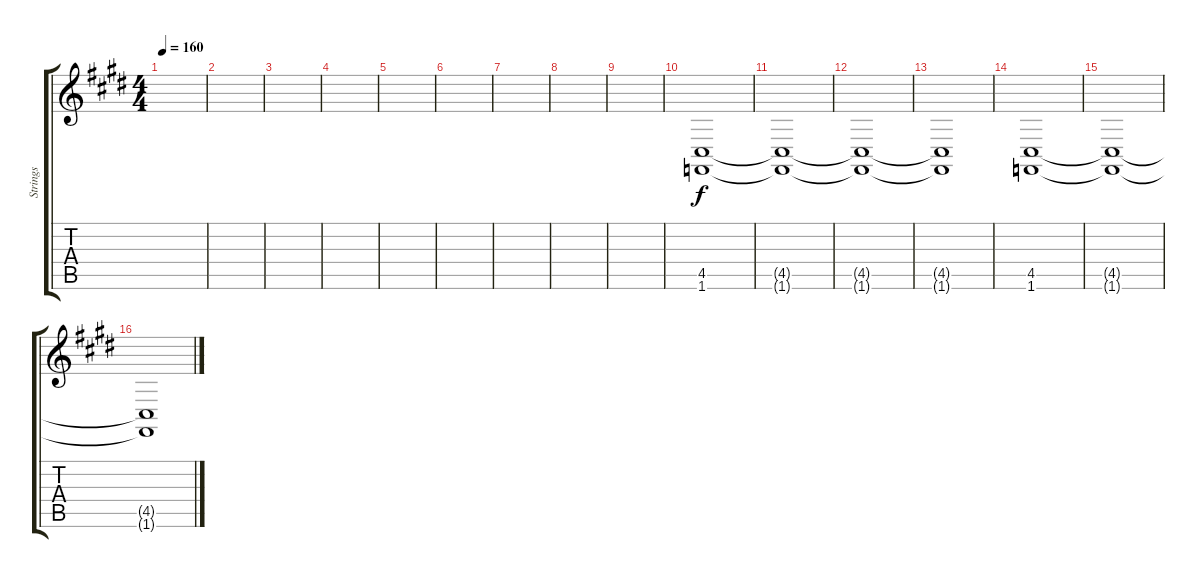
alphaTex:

\track ("Strings" "Strings") {instrument stringensemble1}
\staff {score tabs}
\tuning (E4 B3 G3 D3 A2 E2) {hide}
\ts (4 4)
\tempo 160
\clef g2
\ks c#minor
|
|
|
|
|
|
|
|
|
(4.5 1.6).1{volume 8} |
(4.5{t} 1.6{t}).1 |
(4.5{t} 1.6{t}).1{volume 0} |
(4.5{t} 1.6{t}).1 |
(4.5 1.6).1{volume 8} |
(4.5{t} 1.6{t}).1 |
(4.5{t} 1.6{t}).1{volume 0}
